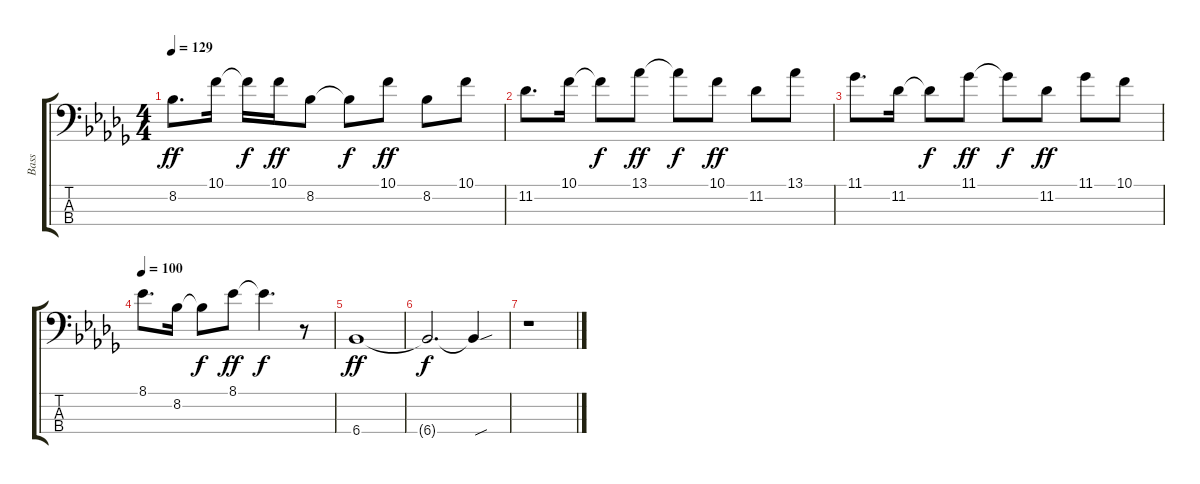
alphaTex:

\track ("Bass" "Bass") {instrument electricbassfinger}
\staff {score tabs}
\tuning (G2 D2 A1 E1) {hide}
\ts (4 4)
\tempo 129
\clef f4
\ks db
8.2.8{d dy ff} 10.1.16 10.1{t}.16{dy f} 10.1.16{dy ff} 8.2.8 8.2{t}.8{dy f} 10.1.8{dy ff} 8.2.8 10.1.8 |
11.2.8{d} 10.1.16 10.1{t}.8{dy f} 13.1.8{dy ff} 13.1{t}.8{dy f} 10.1.8{dy ff} 11.2.8 13.1.8 |
11.1.8{d} 11.2.16 11.2{t}.8{dy f} 11.1.8{dy ff} 11.1{t}.8{dy f} 11.2.8{dy ff} 11.1.8 10.1.8 |
\tempo 100
8.1.8{d} 8.2.16 8.2{t}.8{dy f} 8.1.8{dy ff} 8.1{t}.4{d dy f} r.8 |
6.4.1{dy ff} |
6.4{t}.2{d dy f} 6.4{sou t}.4 |
r.1
